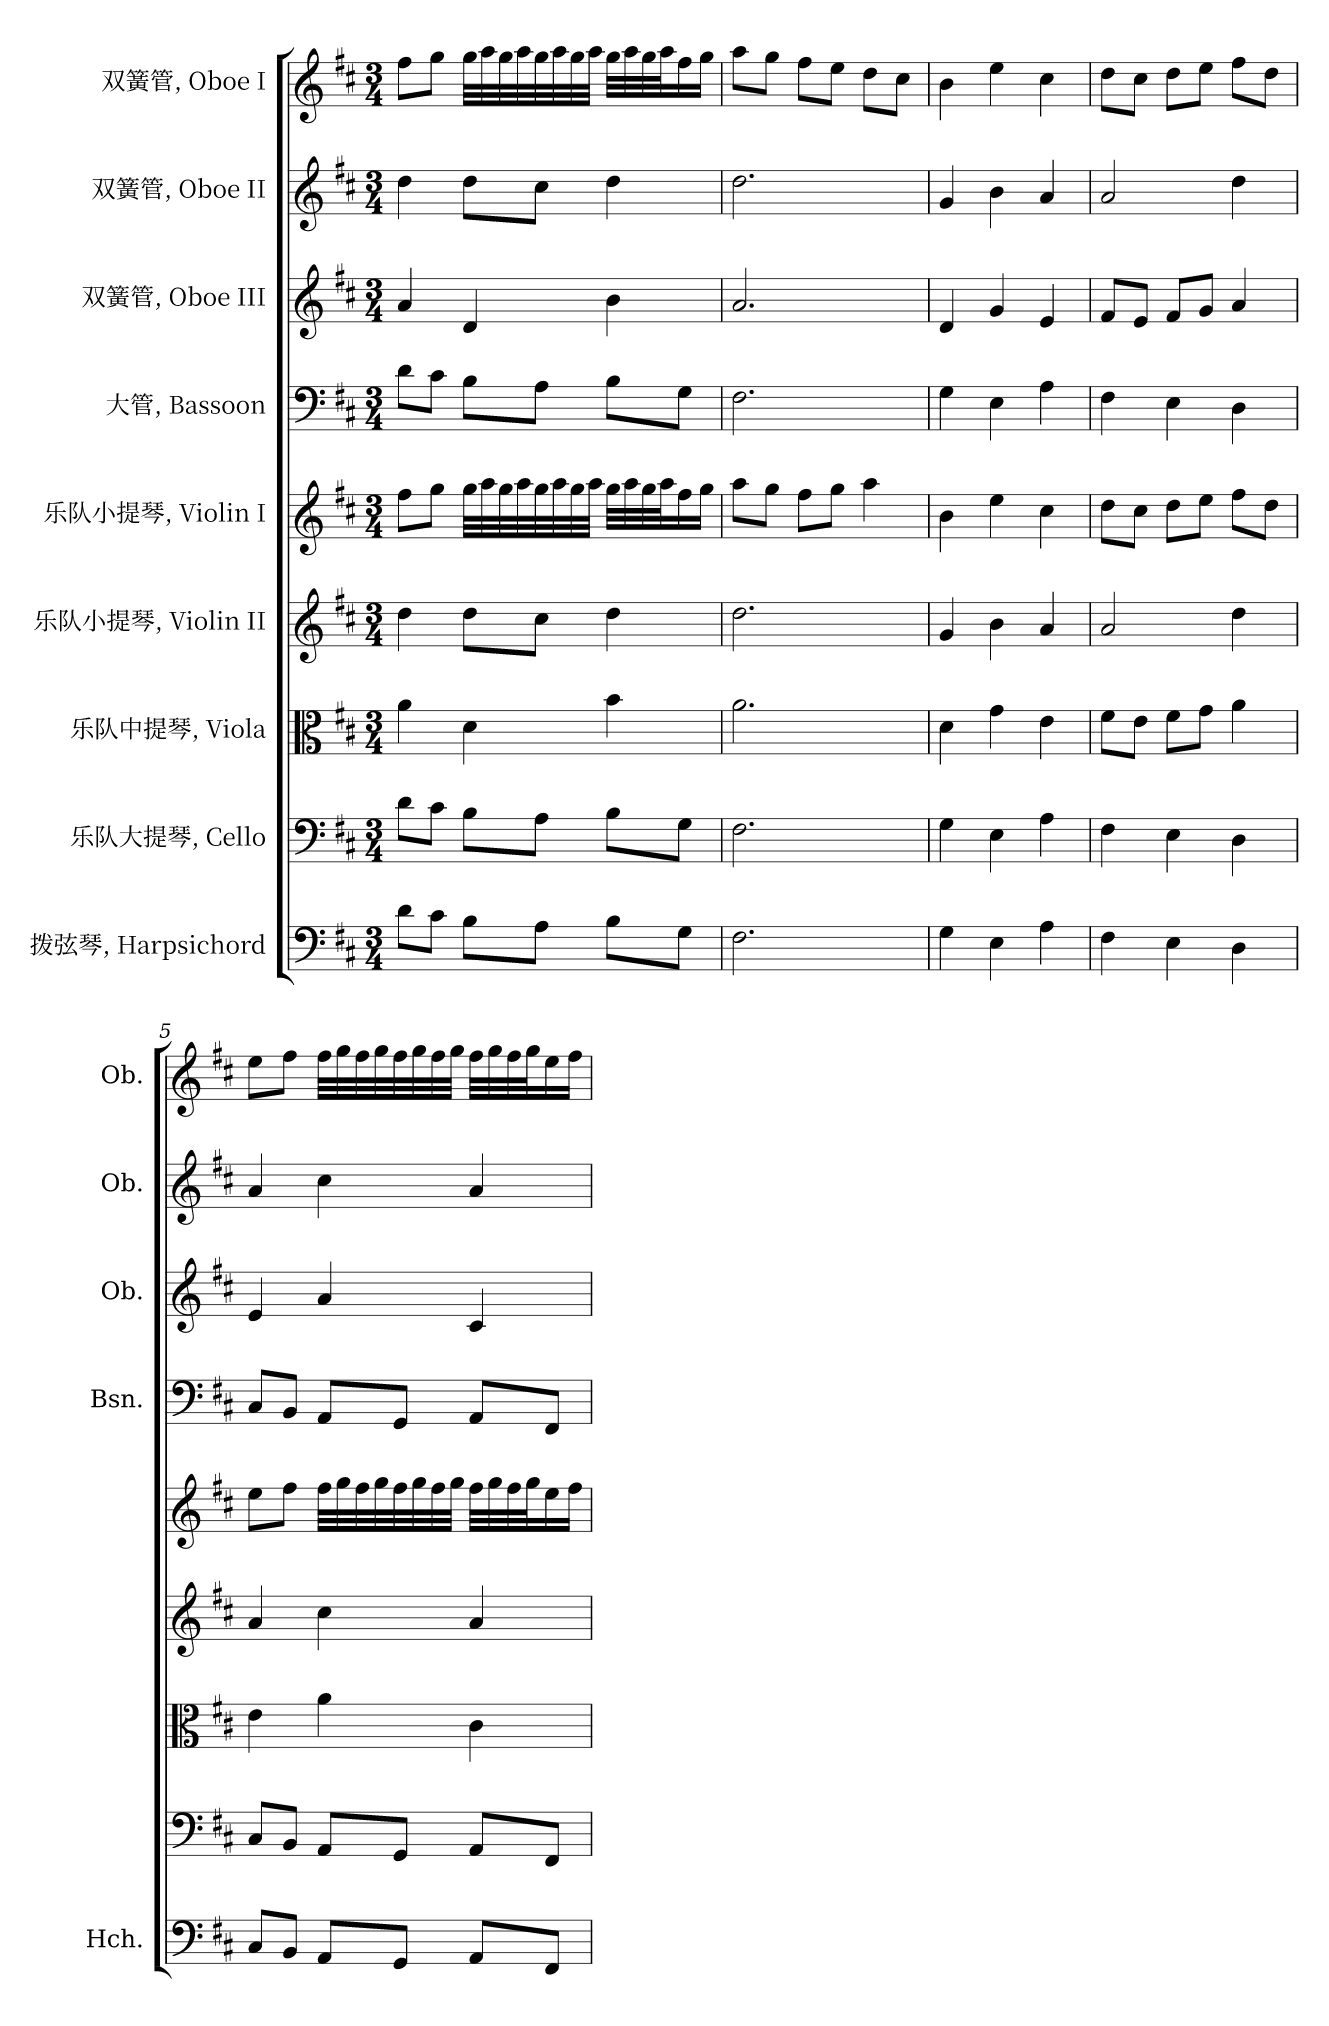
**kern	**kern	**kern	**kern	**kern	**kern	**kern	**kern	**kern
*part9	*part8	*part7	*part6	*part5	*part4	*part3	*part2	*part1
*staff9	*staff8	*staff7	*staff6	*staff5	*staff4	*staff3	*staff2	*staff1
*I"拨弦琴, Harpsichord	*I"乐队大提琴, Cello	*I"乐队中提琴, Viola	*I"乐队小提琴, Violin II	*I"乐队小提琴, Violin I	*I"大管, Bassoon	*I"双簧管, Oboe III	*I"双簧管, Oboe II	*I"双簧管, Oboe I
*I'Hch.	*	*	*	*	*I'Bsn.	*I'Ob.	*I'Ob.	*I'Ob.
*clefF4	*clefF4	*clefC3	*clefG2	*clefG2	*clefF4	*clefG2	*clefG2	*clefG2
*k[f#c#]	*k[f#c#]	*k[f#c#]	*k[f#c#]	*k[f#c#]	*k[f#c#]	*k[f#c#]	*k[f#c#]	*k[f#c#]
*M3/4	*M3/4	*M3/4	*M3/4	*M3/4	*M3/4	*M3/4	*M3/4	*M3/4
*MM105	*MM105	*MM105	*MM105	*MM105	*MM105	*MM105	*MM105	*MM105
=1	=1	=1	=1	=1	=1	=1	=1	=1
8d\L	8d\L	4a\	4dd\	8ff#\L	8d\L	4a/	4dd\	8ff#\L
8c#\J	8c#\J	.	.	8gg\J	8c#\J	.	.	8gg\J
8B\L	8B\L	4d\	8dd\L	32gg\LLL	8B\L	4d/	8dd\L	32gg\LLL
.	.	.	.	32aa\	.	.	.	32aa\
.	.	.	.	32gg\	.	.	.	32gg\
.	.	.	.	32aa\	.	.	.	32aa\
8A\J	8A\J	.	8cc#\J	32gg\	8A\J	.	8cc#\J	32gg\
.	.	.	.	32aa\	.	.	.	32aa\
.	.	.	.	32gg\	.	.	.	32gg\
.	.	.	.	32aa\JJJ	.	.	.	32aa\JJJ
8B\L	8B\L	4b\	4dd\	32gg\LLL	8B\L	4b\	4dd\	32gg\LLL
.	.	.	.	32aa\	.	.	.	32aa\
.	.	.	.	32gg\	.	.	.	32gg\
.	.	.	.	32aa\J	.	.	.	32aa\J
8G\J	8G\J	.	.	16ff#\	8G\J	.	.	16ff#\
.	.	.	.	16gg\JJ	.	.	.	16gg\JJ
=2	=2	=2	=2	=2	=2	=2	=2	=2
2.F#\	2.F#\	2.a\	2.dd\	8aa\L	2.F#\	2.a/	2.dd\	8aa\L
.	.	.	.	8gg\J	.	.	.	8gg\J
.	.	.	.	8ff#\L	.	.	.	8ff#\L
.	.	.	.	8gg\J	.	.	.	8ee\J
.	.	.	.	4aa\	.	.	.	8dd\L
.	.	.	.	.	.	.	.	8cc#\J
=3	=3	=3	=3	=3	=3	=3	=3	=3
4G\	4G\	4d\	4g/	4b\	4G\	4d/	4g/	4b\
4E\	4E\	4g\	4b\	4ee\	4E\	4g/	4b\	4ee\
4A\	4A\	4e\	4a/	4cc#\	4A\	4e/	4a/	4cc#\
=4	=4	=4	=4	=4	=4	=4	=4	=4
4F#\	4F#\	8f#\L	2a/	8dd\L	4F#\	8f#/L	2a/	8dd\L
.	.	8e\J	.	8cc#\J	.	8e/J	.	8cc#\J
4E\	4E\	8f#\L	.	8dd\L	4E\	8f#/L	.	8dd\L
.	.	8g\J	.	8ee\J	.	8g/J	.	8ee\J
4D\	4D\	4a\	4dd\	8ff#\L	4D\	4a/	4dd\	8ff#\L
.	.	.	.	8dd\J	.	.	.	8dd\J
!!LO:PB:g=z
=5	=5	=5	=5	=5	=5	=5	=5	=5
8C#/L	8C#/L	4e\	4a/	8ee\L	8C#/L	4e/	4a/	8ee\L
8BB/J	8BB/J	.	.	8ff#\J	8BB/J	.	.	8ff#\J
8AA/L	8AA/L	4a\	4cc#\	32ff#\LLL	8AA/L	4a/	4cc#\	32ff#\LLL
.	.	.	.	32gg\	.	.	.	32gg\
.	.	.	.	32ff#\	.	.	.	32ff#\
.	.	.	.	32gg\	.	.	.	32gg\
8GG/J	8GG/J	.	.	32ff#\	8GG/J	.	.	32ff#\
.	.	.	.	32gg\	.	.	.	32gg\
.	.	.	.	32ff#\	.	.	.	32ff#\
.	.	.	.	32gg\JJJ	.	.	.	32gg\JJJ
8AA/L	8AA/L	4c#\	4a/	32ff#\LLL	8AA/L	4c#/	4a/	32ff#\LLL
.	.	.	.	32gg\	.	.	.	32gg\
.	.	.	.	32ff#\	.	.	.	32ff#\
.	.	.	.	32gg\J	.	.	.	32gg\J
8FF#/J	8FF#/J	.	.	16ee\	8FF#/J	.	.	16ee\
.	.	.	.	16ff#\JJ	.	.	.	16ff#\JJ
=	=	=	=	=	=	=	=	=
*-	*-	*-	*-	*-	*-	*-	*-	*-
